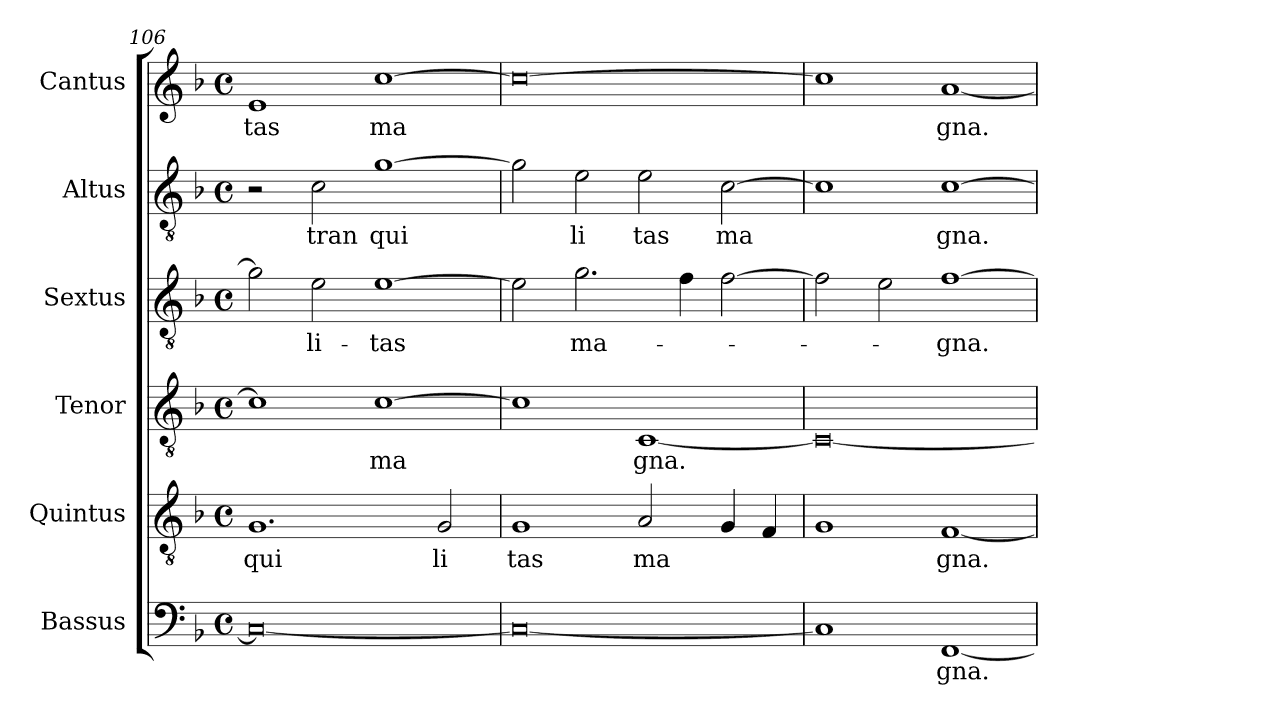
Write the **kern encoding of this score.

**kern	**text	**kern	**text	**kern	**text	**kern	**text	**kern	**text	**kern	**text
*part6	*part6	*part5	*part5	*part4	*part4	*part3	*part3	*part2	*part2	*part1	*part1
*staff6	*staff6	*staff5	*staff5	*staff4	*staff4	*staff3	*staff3	*staff2	*staff2	*staff1	*staff1
*I"Bassus	*	*I"Quintus	*	*I"Tenor	*	*I"Sextus	*	*I"Altus	*	*I"Cantus	*
*clefF4	*	*clefGv2	*	*clefGv2	*	*clefGv2	*	*clefGv2	*	*clefG2	*
*k[b-]	*	*k[b-]	*	*k[b-]	*	*k[b-]	*	*k[b-]	*	*k[b-]	*
*F:	*	*F:	*	*F:	*	*F:	*	*F:	*	*F:	*
*M4/4	*	*M4/4	*	*M4/4	*	*M4/4	*	*M4/4	*	*M4/4	*
*met(c)	*	*met(c)	*	*met(c)	*	*met(c)	*	*met(c)	*	*met(c)	*
=106	=106	=106	=106	=106	=106	=106	=106	=106	=106	=106	=106
!	!	!	!LO:LY:b:cj	!	!	!	!	!	!	!	!LO:LY:b:cj
0C_<	.	1.G	qui	1c]	.	2g\]	.	2r	.	1e	tas
!	!	!	!	!	!	!	!LO:LY:b:cj	!	!LO:LY:b:cj	!	!
.	.	.	.	.	.	2e\	-li-	2c\	tran	.	.
!	!	!	!	!	!LO:LY:b:cj	!	!LO:LY:b:cj	!	!LO:LY:b:cj	!	!LO:LY:b:cj
.	.	.	.	[>1c	ma	[>1e	-tas	[>1g	qui	[>1cc	ma
!	!	!	!LO:LY:b:cj	!	!	!	!	!	!	!	!
.	.	2G/	li	.	.	.	.	.	.	.	.
=107	=107	=107	=107	=107	=107	=107	=107	=107	=107	=107	=107
!	!	!	!LO:LY:b:cj	!	!	!	!	!	!	!	!
0C_<	.	1G	tas	1c]	.	2e\]	.	2g\]	.	0cc_>	.
!	!	!	!	!	!	!	!LO:LY:b	!	!LO:LY:b:cj	!	!
.	.	.	.	.	.	2.g\	ma-	2e\	li	.	.
!	!	!	!LO:LY:b	!	!LO:LY:b	!	!	!	!LO:LY:b:cj	!	!
.	.	2A/	ma	[<1C	gna.	.	.	2e\	tas	.	.
.	.	.	.	.	.	4f\	.	.	.	.	.
!	!	!	!	!	!	!	!	!	!LO:LY:b	!	!
.	.	4G/	.	.	.	[>2f\	.	[>2c\	ma	.	.
.	.	4F/	.	.	.	.	.	.	.	.	.
=108	=108	=108	=108	=108	=108	=108	=108	=108	=108	=108	=108
1C]	.	1G	.	0C_<	.	2f\]	.	1c]	.	1cc]	.
.	.	.	.	.	.	2e\	.	.	.	.	.
!	!LO:LY:b	!	!LO:LY:b	!	!	!	!LO:LY:b	!	!LO:LY:b	!	!LO:LY:b
[<1FF	gna.	[<1F	gna.	.	.	[>1f	-gna.	[>1c	gna.	[<1a	gna.
=	=	=	=	=	=	=	=	=	=	=	=
*-	*-	*-	*-	*-	*-	*-	*-	*-	*-	*-	*-
